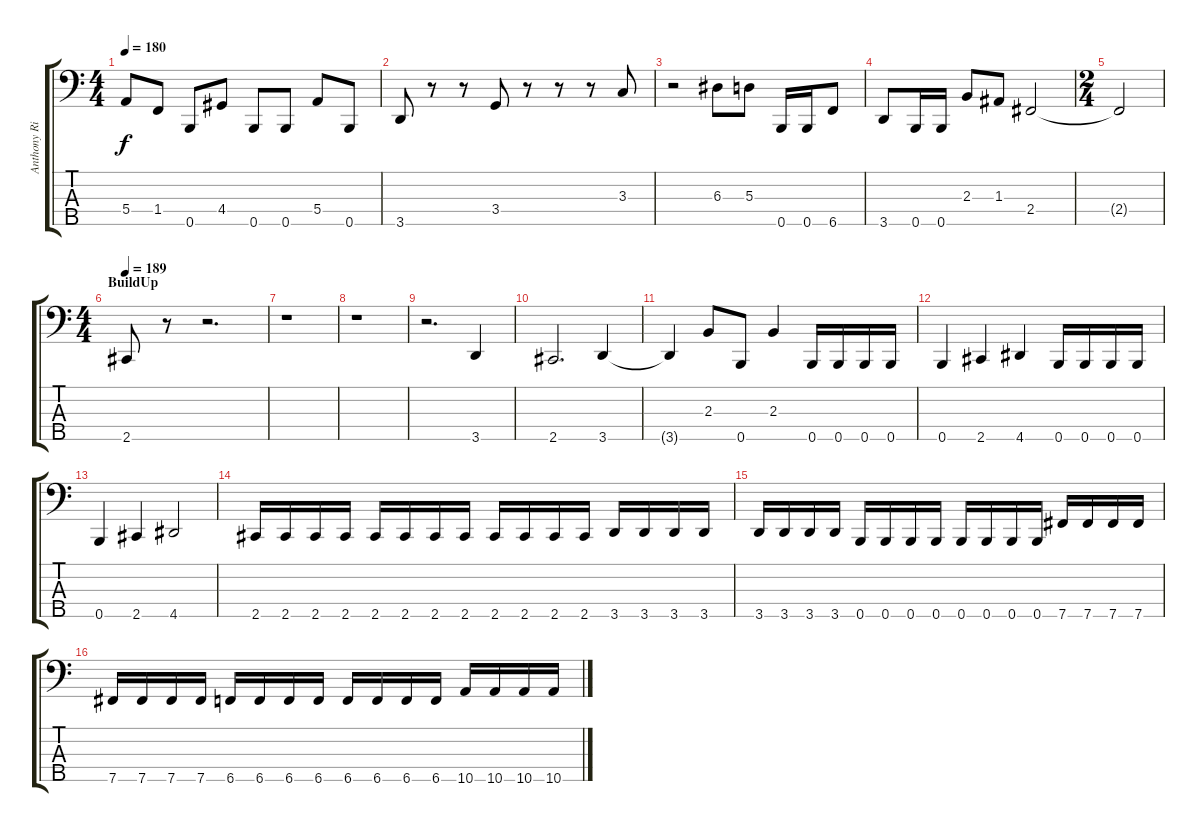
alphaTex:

\track ("Anthony Ridout" "Anthony Ri") {instrument electricbassfinger}
\staff {score tabs}
\tuning (G2 D2 A1 E1 B0) {hide}
\ts (4 4)
\tempo 180
\clef f4
\ks c
5.4.8{dy f} 1.4.8 0.5.8 4.4.8 0.5.8 0.5.8 5.4.8 0.5.8 |
3.5.8 r.8 r.8 3.4.8 r.8 r.8 r.8 3.3.8 |
r.2 6.3.8 5.3.8 0.5.16 0.5.16 6.5.8 |
3.5.8 0.5.16 0.5.16 2.3.8 1.3.8 2.4.2 |
\ts (2 4)
2.4{t}.2 |
\ts (4 4)
\section ("" "BuildUp")
\tempo 189
2.5.8 r.8 r.2{d} |
r.1 |
r.1 |
r.2{d} 3.5.4 |
2.5.2{d} 3.5.4 |
3.5{t}.4 2.3.8 0.5.8 2.3.4 0.5.16 0.5.16 0.5.16 0.5.16 |
0.5.4 2.5.4 4.5.4 0.5.16 0.5.16 0.5.16 0.5.16 |
0.5.4 2.5.4 4.5.2 |
2.5.16 2.5.16 2.5.16 2.5.16 2.5.16 2.5.16 2.5.16 2.5.16 2.5.16 2.5.16 2.5.16 2.5.16 3.5.16 3.5.16 3.5.16 3.5.16 |
3.5.16 3.5.16 3.5.16 3.5.16 0.5.16 0.5.16 0.5.16 0.5.16 0.5.16 0.5.16 0.5.16 0.5.16 7.5.16 7.5.16 7.5.16 7.5.16 |
7.5.16 7.5.16 7.5.16 7.5.16 6.5.16 6.5.16 6.5.16 6.5.16 6.5.16 6.5.16 6.5.16 6.5.16 10.5.16 10.5.16 10.5.16 10.5.16
